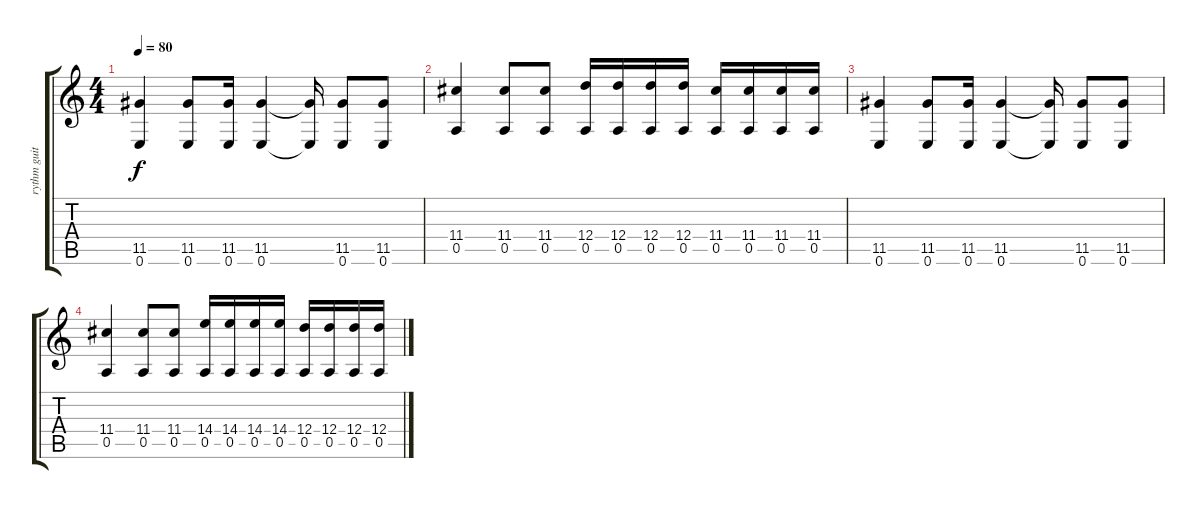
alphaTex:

\track ("rythm guitar" "rythm guit") {instrument overdrivenguitar}
\staff {score tabs}
\tuning (E4 B3 G3 D3 A2 E2) {hide}
\ts (4 4)
\tempo 80
\clef g2
\ks c
(11.5 0.6).4{dy f} (11.5 0.6).8 (11.5 0.6).16 (11.5 0.6).4 (11.5{t} 0.6{t}).16 (11.5 0.6).8 (11.5 0.6).8 |
(11.4 0.5).4 (11.4 0.5).8 (11.4 0.5).8 (12.4 0.5).16 (12.4 0.5).16 (12.4 0.5).16 (12.4 0.5).16 (11.4 0.5).16 (11.4 0.5).16 (11.4 0.5).16 (11.4 0.5).16 |
(11.5 0.6).4 (11.5 0.6).8 (11.5 0.6).16 (11.5 0.6).4 (11.5{t} 0.6{t}).16 (11.5 0.6).8 (11.5 0.6).8 |
(11.4 0.5).4 (11.4 0.5).8 (11.4 0.5).8 (14.4 0.5).16 (14.4 0.5).16 (14.4 0.5).16 (14.4 0.5).16 (12.4 0.5).16 (12.4 0.5).16 (12.4 0.5).16 (12.4 0.5).16
